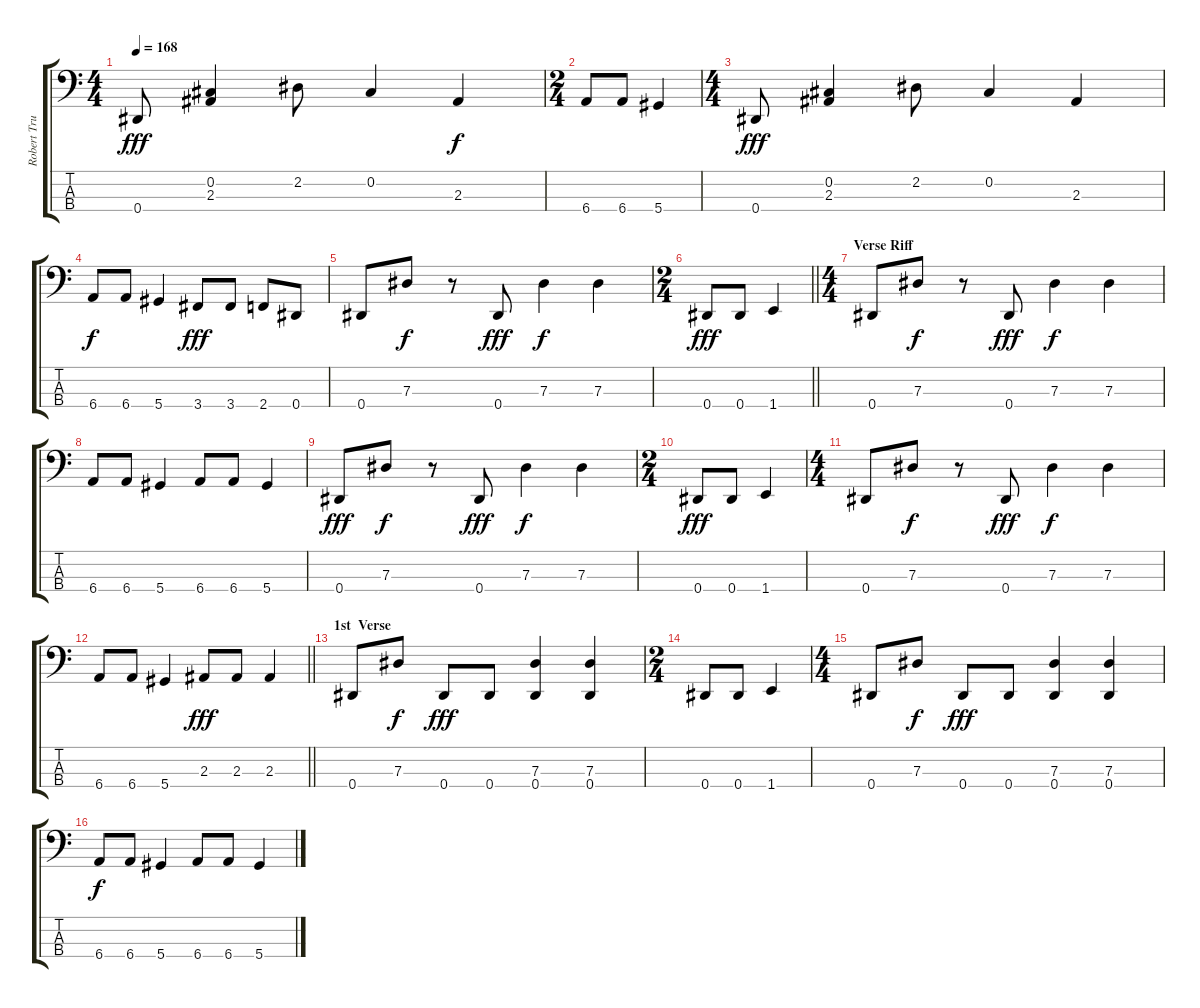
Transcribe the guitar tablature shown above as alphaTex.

\track ("Robert Trujillo" "Robert Tru") {instrument electricbassfinger}
\staff {score tabs}
\tuning (Gb2 Db2 Ab1 Eb1) {hide}
\ts (4 4)
\tempo 168
\clef f4
\ks c
0.4.8{dy fff} (0.2 2.3).4 2.2.8 0.2.4 2.3.4{dy f} |
\ts (2 4)
6.4.8 6.4.8 5.4.4 |
\ts (4 4)
0.4.8{dy fff} (0.2 2.3).4 2.2.8 0.2.4 2.3.4 |
6.4.8{dy f} 6.4.8 5.4.4 3.4.8{dy fff} 3.4.8 2.4.8 0.4.8 |
0.4.8 7.3.8{dy f} r.8 0.4.8{dy fff} 7.3.4{dy f} 7.3.4 |
\ts (2 4)
\barLineRight lightlight
0.4.8{dy fff} 0.4.8 1.4.4 |
\ts (4 4)
\section ("" "Verse Riff")
0.4.8 7.3.8{dy f} r.8 0.4.8{dy fff} 7.3.4{dy f} 7.3.4 |
6.4.8 6.4.8 5.4.4 6.4.8 6.4.8 5.4.4 |
0.4.8{dy fff} 7.3.8{dy f} r.8 0.4.8{dy fff} 7.3.4{dy f} 7.3.4 |
\ts (2 4)
0.4.8{dy fff} 0.4.8 1.4.4 |
\ts (4 4)
0.4.8 7.3.8{dy f} r.8 0.4.8{dy fff} 7.3.4{dy f} 7.3.4 |
\barLineRight lightlight
6.4.8 6.4.8 5.4.4 2.3.8{dy fff} 2.3.8 2.3.4 |
\section ("" "1st  Verse")
0.4.8 7.3.8{dy f} 0.4.8{dy fff} 0.4.8 (7.3 0.4).4 (7.3 0.4).4 |
\ts (2 4)
0.4.8 0.4.8 1.4.4 |
\ts (4 4)
0.4.8 7.3.8{dy f} 0.4.8{dy fff} 0.4.8 (7.3 0.4).4 (7.3 0.4).4 |
6.4.8{dy f} 6.4.8 5.4.4 6.4.8 6.4.8 5.4.4
